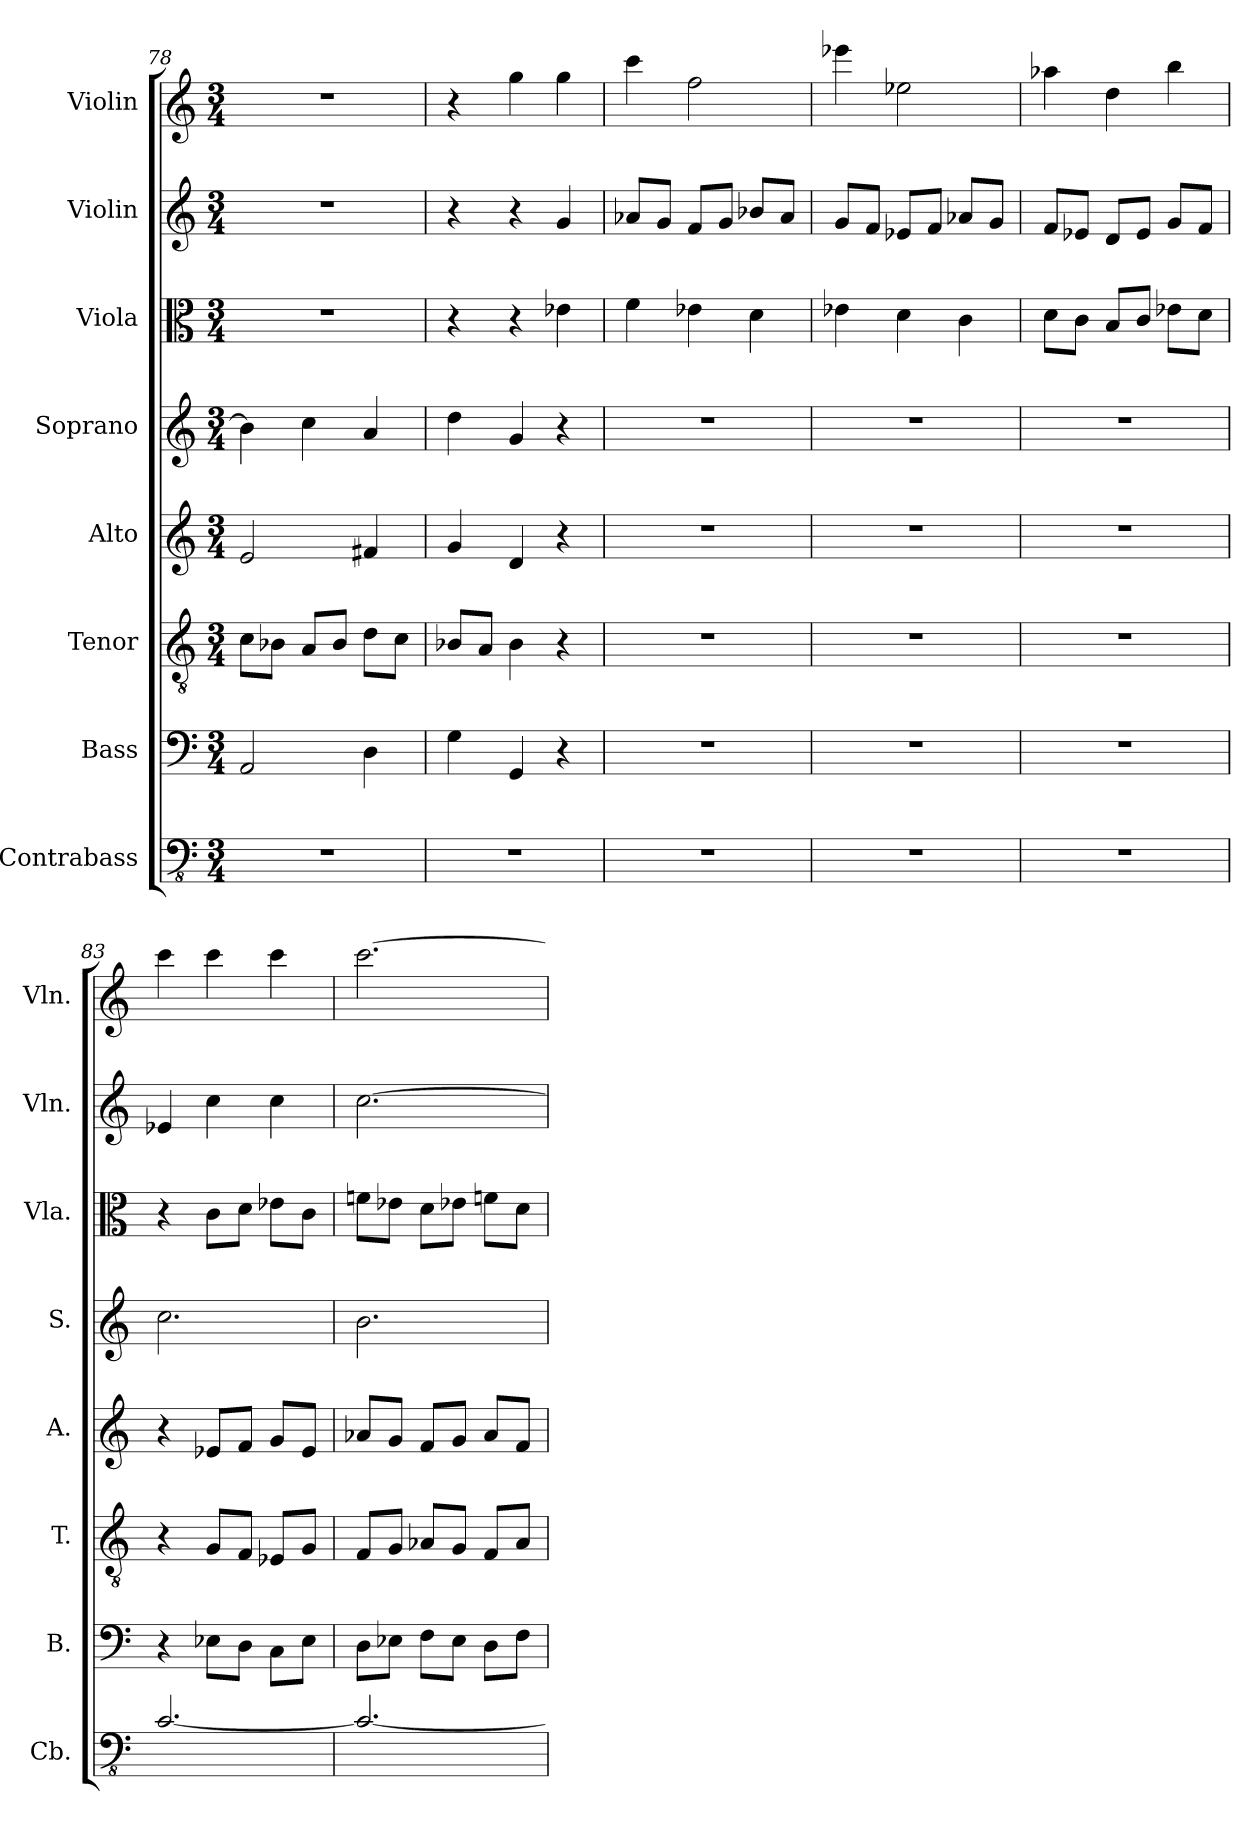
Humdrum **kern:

**kern	**kern	**kern	**kern	**kern	**kern	**kern	**kern
*part8	*part7	*part6	*part5	*part4	*part3	*part2	*part1
*staff8	*staff7	*staff6	*staff5	*staff4	*staff3	*staff2	*staff1
*I"Contrabass	*I"Bass	*I"Tenor	*I"Alto	*I"Soprano	*I"Viola	*I"Violin	*I"Violin
*I'Cb.	*I'B.	*I'T.	*I'A.	*I'S.	*I'Vla.	*I'Vln.	*I'Vln.
*clefFv4	*clefF4	*clefGv2	*clefG2	*clefG2	*clefC3	*clefG2	*clefG2
*ITrd7c12	*	*	*	*	*	*	*
*k[]	*k[]	*k[]	*k[]	*k[]	*k[]	*k[]	*k[]
*M3/4	*M3/4	*M3/4	*M3/4	*M3/4	*M3/4	*M3/4	*M3/4
=78	=78	=78	=78	=78	=78	=78	=78
2.r	2AA/	8c\L	2e/	4b-\]	2.r	2.r	2.r
.	.	8B-X\J	.	.	.	.	.
.	.	8A/L	.	4cc\	.	.	.
.	.	8B-/J	.	.	.	.	.
.	4D\	8d\L	4f#X/	4a/	.	.	.
.	.	8c\J	.	.	.	.	.
=79	=79	=79	=79	=79	=79	=79	=79
2.r	4G\	8B-X/L	4g/	4dd\	4r	4r	4r
.	.	8A/J	.	.	.	.	.
.	4GG/	4B-\	4d/	4g/	4r	4r	4gg\
.	4r	4r	4r	4r	4e-X\	4g/	4gg\
=80	=80	=80	=80	=80	=80	=80	=80
2.r	2.r	2.r	2.r	2.r	4f\	8a-X/L	4ccc\
.	.	.	.	.	.	8g/J	.
.	.	.	.	.	4e-X\	8f/L	2ff\
.	.	.	.	.	.	8g/J	.
.	.	.	.	.	4d\	8b-X/L	.
.	.	.	.	.	.	8a-/J	.
=81	=81	=81	=81	=81	=81	=81	=81
2.r	2.r	2.r	2.r	2.r	4e-X\	8g/L	4eee-X\
.	.	.	.	.	.	8f/J	.
.	.	.	.	.	4d\	8e-X/L	2ee-X\
.	.	.	.	.	.	8f/J	.
.	.	.	.	.	4c\	8a-X/L	.
.	.	.	.	.	.	8g/J	.
!!LO:PB:g=z
=82	=82	=82	=82	=82	=82	=82	=82
2.r	2.r	2.r	2.r	2.r	8d\L	8f/L	4aa-X\
.	.	.	.	.	8c\J	8e-X/J	.
.	.	.	.	.	8B/L	8d/L	4dd\
.	.	.	.	.	8c/J	8e-/J	.
.	.	.	.	.	8e-X\L	8g/L	4bb\
.	.	.	.	.	8d\J	8f/J	.
=83	=83	=83	=83	=83	=83	=83	=83
[2.CC/	4r	4r	4r	2.cc\	4r	4e-X/	4ccc\
.	8E-X\L	8G/L	8e-X/L	.	8c\L	4cc\	4ccc\
.	8D\J	8F/J	8f/J	.	8d\J	.	.
.	8C\L	8E-X/L	8g/L	.	8e-X\L	4cc\	4ccc\
.	8E-\J	8G/J	8e-/J	.	8c\J	.	.
=84	=84	=84	=84	=84	=84	=84	=84
2.CC/_	8D\L	8F/L	8a-X/L	2.b\	8fn\L	[2.cc\	[2.ccc\
.	8E-X\J	8G/J	8g/J	.	8e-X\J	.	.
.	8F\L	8A-X/L	8f/L	.	8d\L	.	.
.	8E-\J	8G/J	8g/J	.	8e-X\J	.	.
.	8D\L	8F/L	8a-/L	.	8fn\L	.	.
.	8F\J	8A-/J	8f/J	.	8d\J	.	.
=	=	=	=	=	=	=	=
*-	*-	*-	*-	*-	*-	*-	*-
